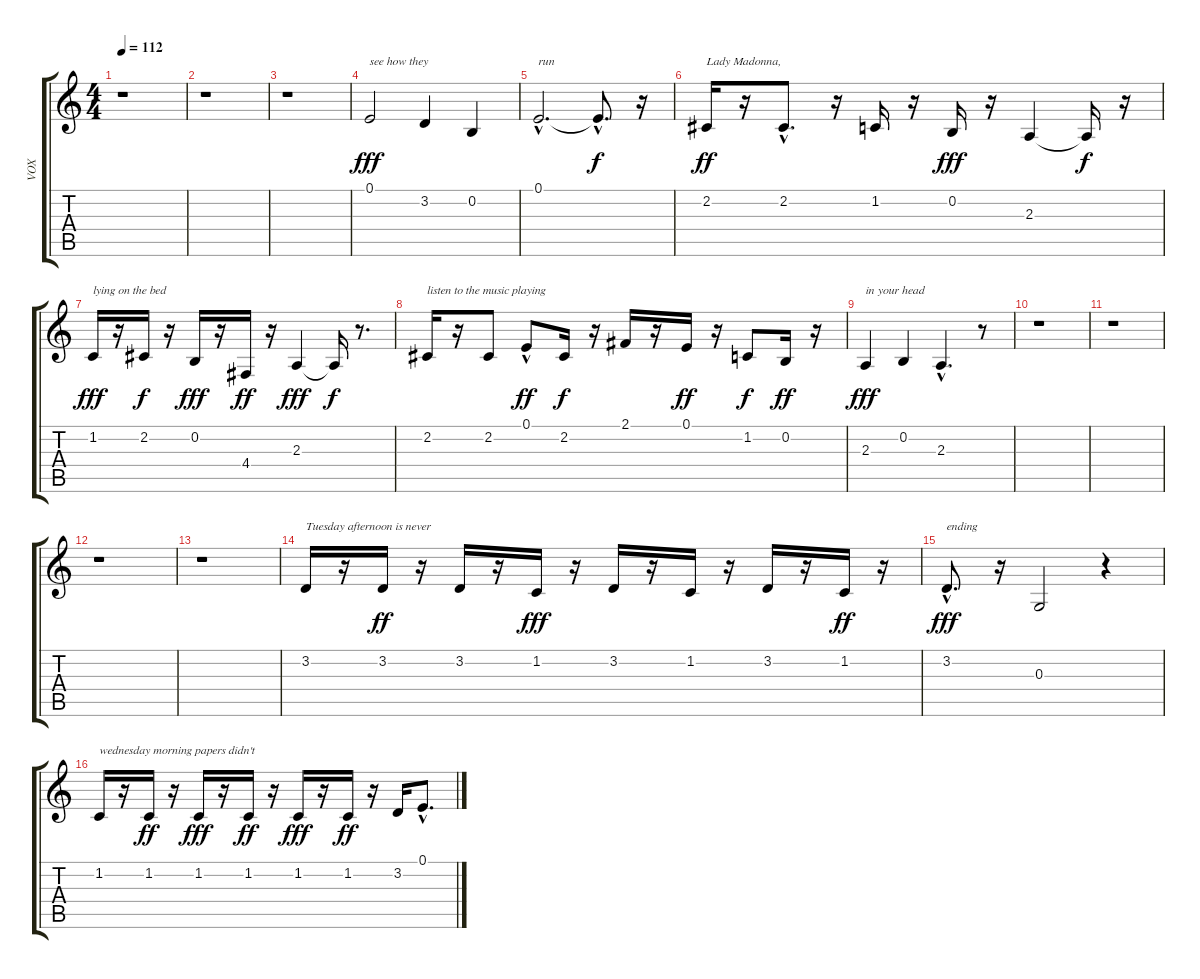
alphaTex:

\track ("VOX" "VOX") {instrument tenorsax}
\staff {score tabs}
\tuning (E4 B3 G3 D3 A2 E2) {hide}
\ts (4 4)
\tempo 112
\clef g2
\ks c
r.1{dy f} |
r.1 |
r.1 |
0.1.2{txt "see how they" dy fff} 3.2.4 0.2.4 |
0.1{hac}.2{d txt "run"} 0.1{hac t}.8{d dy f} r.16 |
2.2.16{txt "Lady Madonna, " dy ff} r.16 2.2{hac}.8{d} r.16 1.2.16 r.16 0.2.16{dy fff} r.16 2.3.4 2.3{t}.16{dy f} r.16 |
1.2.16{txt "lying on the bed" dy fff} r.16 2.2.16{dy f} r.16 0.2.16{dy fff} r.16 4.4.16{dy ff} r.16 2.3.4{dy fff} 2.3{t}.16{dy f} r.8{d} |
2.2.16{txt "listen to the music playing "} r.16 2.2.8 0.1{hac}.8{dy ff} 2.2.16{dy f} r.16 2.1.16 r.16 0.1.16{dy ff} r.16 1.2.8{dy f} 0.2.16{dy ff} r.16 |
2.3.4{txt "in your head" dy fff} 0.2.4 2.3{hac}.4{d} r.8 |
r.1 |
r.1 |
r.1 |
r.1 |
3.2.16{txt "Tuesday afternoon is never "} r.16 3.2.16{dy ff} r.16 3.2.16 r.16 1.2.16{dy fff} r.16 3.2.16 r.16 1.2.16 r.16 3.2.16 r.16 1.2.16{dy ff} r.16 |
3.2{hac}.8{d txt "ending" dy fff} r.16 0.3.2 r.4 |
1.2.16{txt "wednesday morning papers didn't "} r.16 1.2.16{dy ff} r.16 1.2.16{dy fff} r.16 1.2.16{dy ff} r.16 1.2.16{dy fff} r.16 1.2.16{dy ff} r.16 3.2.16 0.1{hac}.8{d}
